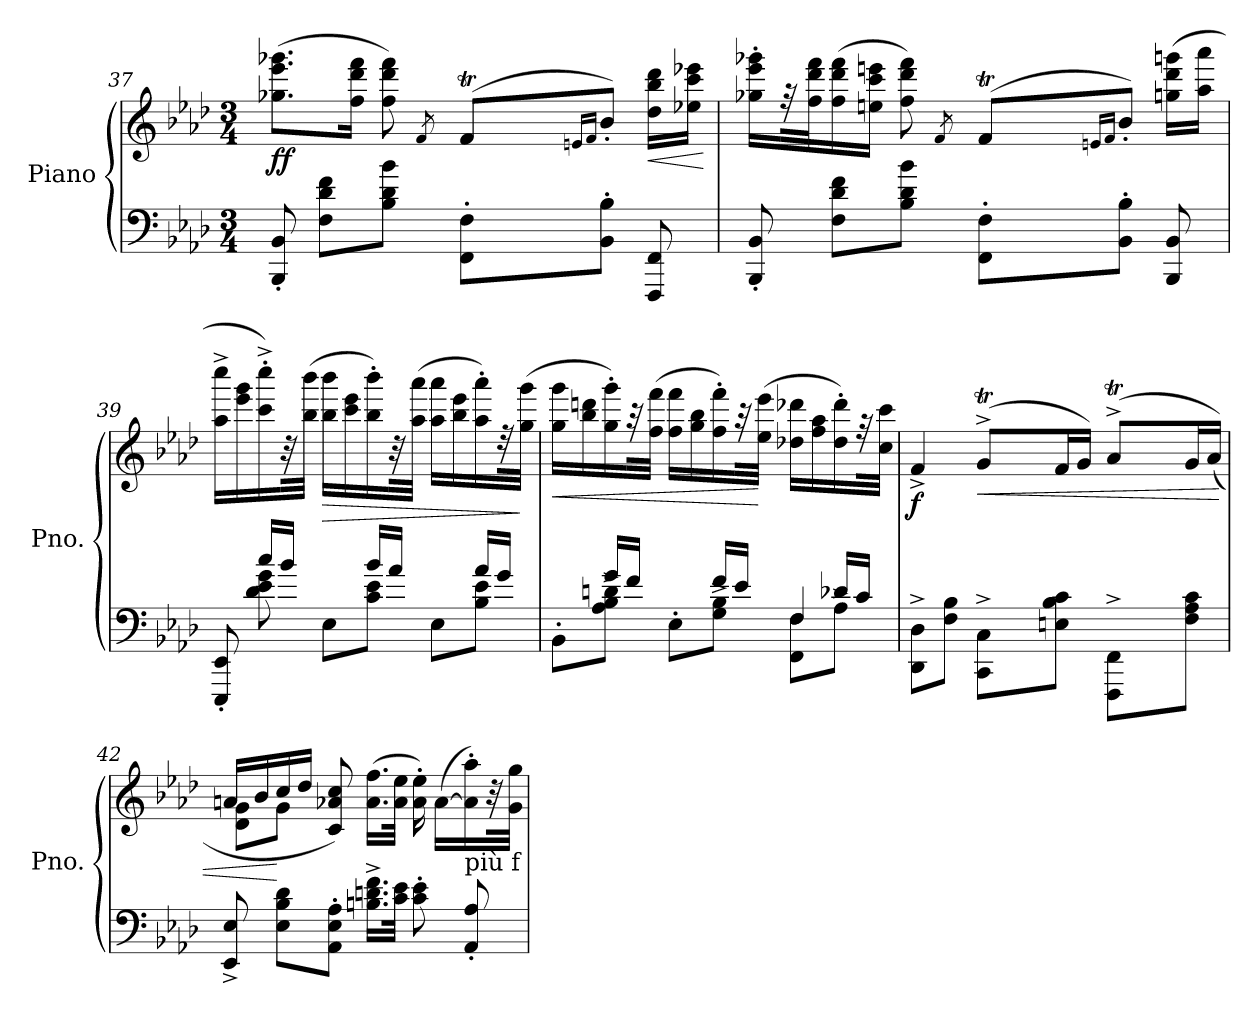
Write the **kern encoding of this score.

**kern	**kern	**dynam
*part1	*part1	*part1
*staff2	*staff1	*staff1/2
*I"Piano	*	*
*I'Pno.	*	*
!!LO:LB:g=z
*clefF4	*clefG2	*
*k[b-e-a-d-]	*k[b-e-a-d-]	*
*A-:	*A-:	*
*M3/4	*M3/4	*
=37	=37	=37
*	*^	*
!	!	!	!LO:DY:b
8BBB-/' 8BB-/'	(8.gg-X\ 8.eee-\ 8.ggg-X\L	4.ryy	ff
8F\ 8d-\ 8f\L	.	.	.
.	16ff\ 16ddd-\ 16fff\Jk	.	.
8B-\ 8d-\ 8b-\J	8ff\ 8ddd-\ 8fff\)	.	.
.	8qf/	.	.
8FF\' 8F\'L	(8fT/L	32g-Xyy	.
.	.	32fyy	.
.	.	32g-yy	.
.	.	32fyy	.
.	16qen/LL	.	.
.	16qf/JJ	.	.
8BB-\' 8B-\'J	8b-'/J)	4ryy	.
!	!	!	!LO:HP:b
8FFF/ 8FF/	16dd-\ 16bb-\ 16ddd-\LL	.	<
.	16ee-X\ 16ccc\ 16eee-X\JJ	.	.
*	*v	*v	*
.	.	[
=38	=38	=38
*	*^	*
8BBB-/' 8BB-/'	16ryy	16gg-X\' 16eee-\' 16ggg-X\'LL	.
.	32rff	32ryy	.
.	32ryy	32ff\ 32ddd-\ 32fff\K	.
8F\ 8d-\ 8f\L	8ryy	(16ff\ 16ddd-\ 16fff\	.
.	.	16een\ 16ccc\ 16eeen\JJ	.
8B-\ 8d-\ 8b-\J	8ryy	8ff\ 8ddd-\ 8fff\)	.
.	8qf/	.	.
8FF\' 8F\'L	(8fT/L	32g-Xyy	.
.	.	32fyy	.
.	.	32g-yy	.
.	.	32fyy	.
.	16qen/LL	.	.
.	16qf/JJ	.	.
8BB-\' 8B-\'J	8b-'/J)	8ryy	.
8BBB-/ 8BB-/	8ryy	(16ggn\ 16ddd-\ 16gggn\LL	.
.	.	16aa-\ 16aaa-\JJ	.
=39	=39	=39	=39
*^	*	*	*
8EEE-/' 8EE-/'	8ryy	8.ryy	16aa-\^ 16cccc\^LL	.
.	.	.	16eee-\ 16ggg\	.
8d-\ 8e-\ 8g\	16cc/LL	.	16ccc\'^ 16cccc\'^)	.
.	16b-/JJ	32r	32ryy	.
.	.	32ryy	(32bb-\ 32bbb-\JJk	.
!	!	!	!	!LO:HP:b
8E-\L	8ryy	8.ryy	16bb-\ 16bbb-\LL	>
.	.	.	16ccc\ 16eee-\	.
8c\ 8e-\J	16b-/LL	.	16bb-\' 16bbb-\')	.
.	16a-/JJ	32r	32ryy	.
.	.	32ryy	(32aa-\ 32aaa-\JJk	.
8E-\L	8ryy	8.ryy	16aa-\ 16aaa-\LL	.
.	.	.	16bb-\ 16eee-\	.
8B-\ 8e-\J	16a-/LL	.	16aa-\' 16aaa-\')	.
.	16g/JJ	32rdd	32ryy	.
.	.	32ryy	(32gg\ 32ggg\JJk	]
!!LO:LB:g=z	!!
=40	=40	=40	=40	=40
*	*^	*	*	*
!	!	!	!	!	!LO:HP:b
8BB-'\L	8ryy	2ryy	8.ryy	16gg\ 16ggg\LL	<
.	.	.	.	16bb-\ 16dddn\	.
8A-\^ 8B-\^ 8dn\^J	16g/LL	.	.	16gg\' 16ggg\')	.
.	16f/JJ	.	32raa	32ryy	.
.	.	.	32ryy	(32ff\ 32fff\JJk	.
8E-'\L	8ryy	.	8.ryy	16ff\ 16fff\LL	.
.	.	.	.	16gg\ 16bb-\	.
8G\^ 8B-\^J	16f/LL	.	.	16ff\' 16fff\')	.
.	16e-/JJ	.	32raa	32ryy	.
.	.	.	32ryy	(32ee-\ 32eee-\JJk	[
8FF\ 8F\L	8ryy	4F/	8.ryy	16dd-X\ 16ddd-X\LL	.
.	.	.	.	16ff\ 16aa-\	.
8A-^\J	16d-X/LL	.	.	16dd-\' 16ddd-\')	.
.	16c/JJ	.	32rff	32ryy	.
.	.	.	32ryy	32cc\ 32ccc\JJk	.
*v	*v	*v	*	*	*
=41	=41	=41	=41
!	!	!	!LO:DY:b
8DD-\^ 8D-\^L	4f^/	4ryy	f
8F\ 8B-\J	.	.	.
!	!	!	!LO:HP:b
8CC\^ 8C\^L	(8gt^/L	32a-yy	<
.	.	32gyy	.
.	.	32a-yy	.
.	.	32gyy	.
8En\ 8B-\ 8c\J	16f/L	8ryy	.
.	16g/JJ)	.	.
8FFF\^ 8FF\^L	(8a-T^/L	32b-yy	.
.	.	32a-yy	.
.	.	32b-yy	.
.	.	32a-yy	.
8F\ 8A-\ 8c\J	16g/L	8ryy	.
.	(16a-/JJ)	.	.
=42	=42	=42	=42
8EE-/^ 8E-/^	16an/LL	8d-\ 8g\L	.
.	16b-/	.	.
8E-\ 8B-\ 8d-\L	16cc/	8g\J	[
.	16dd-/JJ	.	.
8AA-\' 8E-\' 8A-\'J	8c/ 8a-X/ 8cc/)	8ryy	.
16.Bn\^ 16.dn\^ 16.f\^LL	8ryy	(16.a-\ 16.ff\LL	.
32c\ 32e-\JJk	.	32a-\ 32ee-\JJk	.
8c\' 8e-\'	8.ryy	16a-\' 16ee-\')	.
.	.	([16a-\LL	.
!	!	!LO:TX:b:t=più f	!
8AA-/' 8A-/'	.	16a-\]' 16aa-\')	.
.	32r	32ryy	.
.	32ryy	32g\ 32gg\JJk	.
*	*v	*v	*
=	=	=
*-	*-	*-
